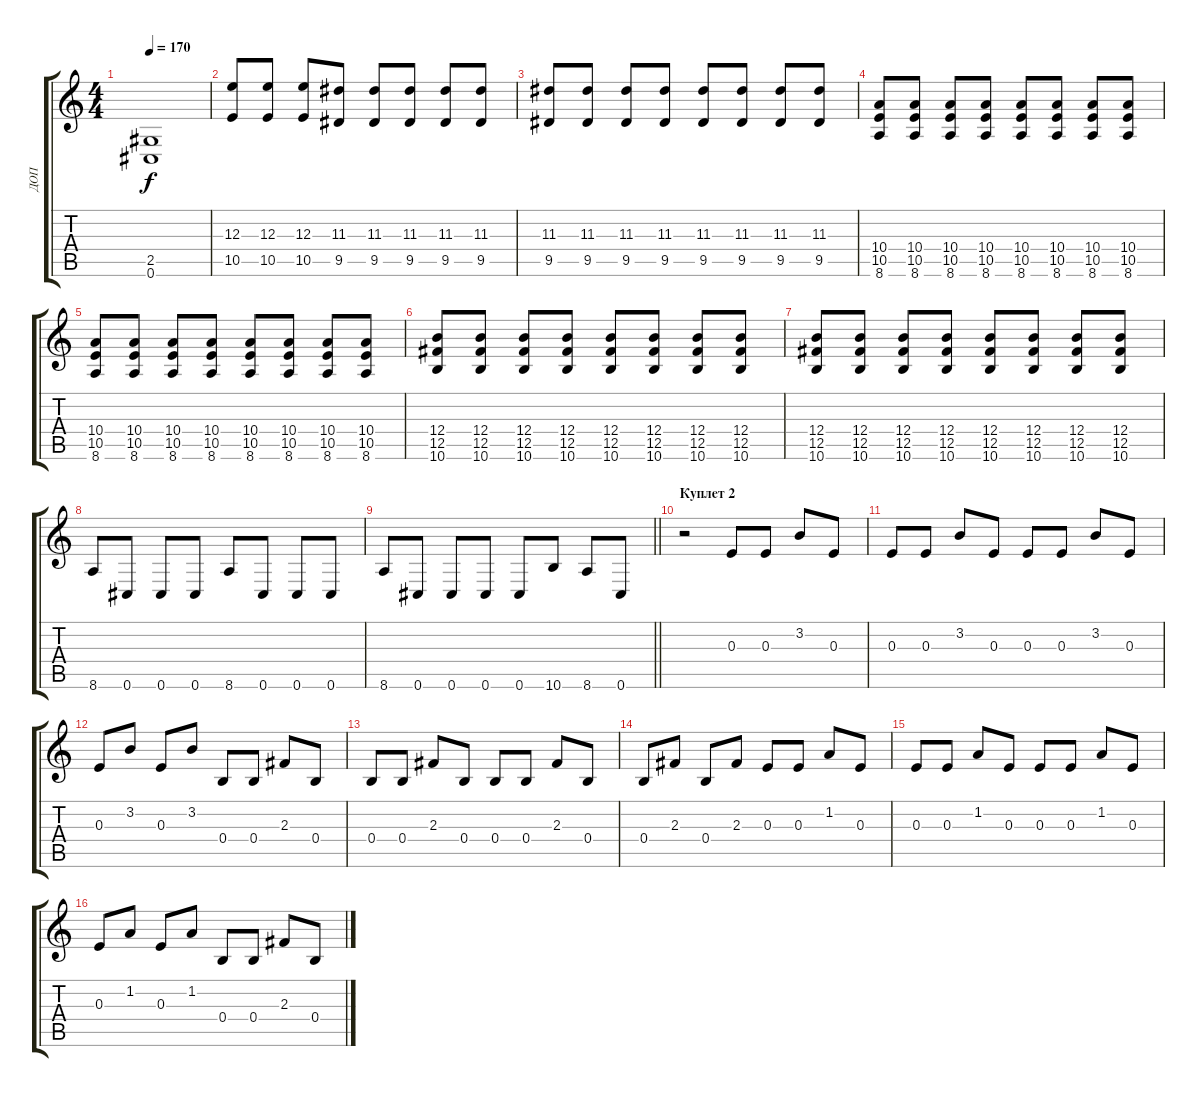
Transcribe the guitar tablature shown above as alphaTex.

\track ("ДОП" "ДОП") {instrument distortionguitar}
\staff {score tabs}
\tuning (Db4 Ab3 E3 B2 Gb2 Db2) {hide}
\ts (4 4)
\tempo 170
\clef g2
\ks c
(2.5{t} 0.6{t}).1{dy f} |
(12.3 10.5).8 (12.3 10.5).8 (12.3 10.5).8 (11.3 9.5).8 (11.3 9.5).8 (11.3 9.5).8 (11.3 9.5).8 (11.3 9.5).8 |
(11.3 9.5).8 (11.3 9.5).8 (11.3 9.5).8 (11.3 9.5).8 (11.3 9.5).8 (11.3 9.5).8 (11.3 9.5).8 (11.3 9.5).8 |
(10.4 10.5 8.6).8 (10.4 10.5 8.6).8 (10.4 10.5 8.6).8 (10.4 10.5 8.6).8 (10.4 10.5 8.6).8 (10.4 10.5 8.6).8 (10.4 10.5 8.6).8 (10.4 10.5 8.6).8 |
(10.4 10.5 8.6).8 (10.4 10.5 8.6).8 (10.4 10.5 8.6).8 (10.4 10.5 8.6).8 (10.4 10.5 8.6).8 (10.4 10.5 8.6).8 (10.4 10.5 8.6).8 (10.4 10.5 8.6).8 |
(12.4 12.5 10.6).8 (12.4 12.5 10.6).8 (12.4 12.5 10.6).8 (12.4 12.5 10.6).8 (12.4 12.5 10.6).8 (12.4 12.5 10.6).8 (12.4 12.5 10.6).8 (12.4 12.5 10.6).8 |
(12.4 12.5 10.6).8 (12.4 12.5 10.6).8 (12.4 12.5 10.6).8 (12.4 12.5 10.6).8 (12.4 12.5 10.6).8 (12.4 12.5 10.6).8 (12.4 12.5 10.6).8 (12.4 12.5 10.6).8 |
8.6.8 0.6.8 0.6.8 0.6.8 8.6.8 0.6.8 0.6.8 0.6.8 |
\barLineRight lightlight
8.6.8 0.6.8 0.6.8 0.6.8 0.6.8 10.6.8 8.6.8 0.6.8 |
\section ("" "Куплет 2")
r.2 0.3.8 0.3.8 3.2.8 0.3.8 |
0.3.8 0.3.8 3.2.8 0.3.8 0.3.8 0.3.8 3.2.8 0.3.8 |
0.3.8 3.2.8 0.3.8 3.2.8 0.4.8 0.4.8 2.3.8 0.4.8 |
0.4.8 0.4.8 2.3.8 0.4.8 0.4.8 0.4.8 2.3.8 0.4.8 |
0.4.8 2.3.8 0.4.8 2.3.8 0.3.8 0.3.8 1.2.8 0.3.8 |
0.3.8 0.3.8 1.2.8 0.3.8 0.3.8 0.3.8 1.2.8 0.3.8 |
0.3.8 1.2.8 0.3.8 1.2.8 0.4.8 0.4.8 2.3.8 0.4.8
